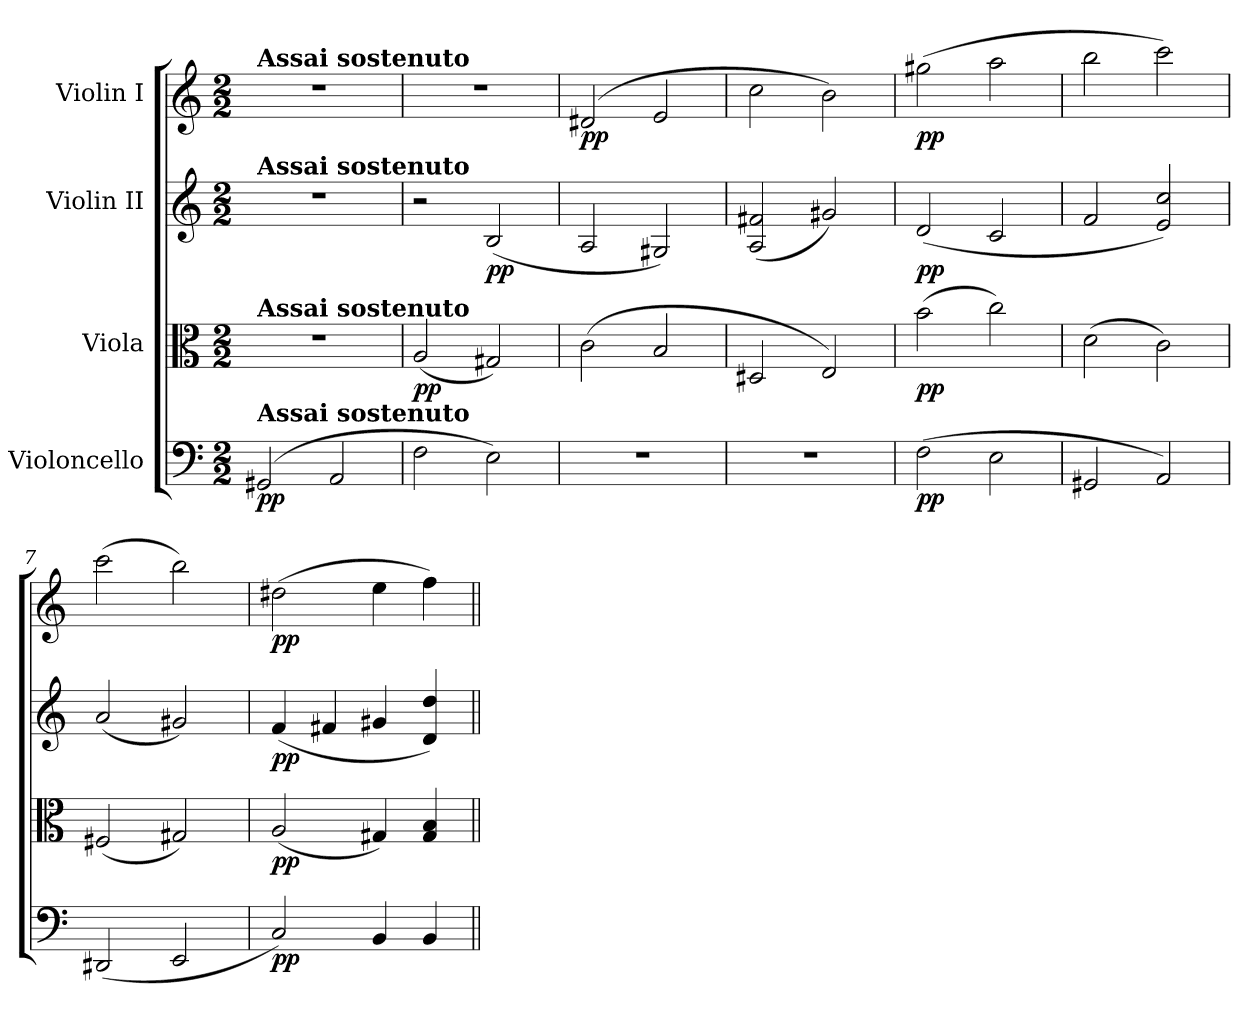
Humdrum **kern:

**kern	**dynam	**kern	**dynam	**kern	**dynam	**kern	**dynam
*part4	*part4	*part3	*part3	*part2	*part2	*part1	*part1
*staff4	*staff4	*staff3	*staff3	*staff2	*staff2	*staff1	*staff1
*I"Violoncello	*	*I"Viola	*	*I"Violin II	*	*I"Violin I	*
*clefF4	*	*clefC3	*	*clefG2	*	*clefG2	*
*k[]	*	*k[]	*	*k[]	*	*k[]	*
*M2/2	*	*M2/2	*	*M2/2	*	*M2/2	*
=1	=1	=1	=1	=1	=1	=1	=1
!	!	!	!	!	!	!LO:TX:a:B:t=Assai sostenuto	!
!	!	!	!	!LO:TX:a:B:t=Assai sostenuto	!	!	!
!	!	!LO:TX:a:B:t=Assai sostenuto	!	!	!	!	!
!LO:TX:a:B:t=Assai sostenuto	!	!	!	!	!	!	!
!	!LO:DY:b	!	!	!	!	!	!
(>2GG#X/	pp	1r	.	1r	.	1r	.
2AA/	.	.	.	.	.	.	.
=2	=2	=2	=2	=2	=2	=2	=2
!	!	!	!LO:DY:b	!	!	!	!
2F\	.	(<2A/	pp	2r	.	1r	.
!	!	!	!	!	!LO:DY:b	!	!
2E\)	.	2G#X/)	.	(<2B/	pp	.	.
=3	=3	=3	=3	=3	=3	=3	=3
!	!	!	!	!	!	!	!LO:DY:b
1r	.	(>2c\	.	2A/	.	(>2d#X/	pp
.	.	2B/	.	2G#X/)	.	2e/	.
=4	=4	=4	=4	=4	=4	=4	=4
1r	.	2D#X/	.	(<2A/ 2f#X/	.	2cc\	.
.	.	2E/)	.	2g#X/)	.	2b\)	.
=5	=5	=5	=5	=5	=5	=5	=5
!	!LO:DY:b	!	!LO:DY:b	!	!LO:DY:b	!	!LO:DY:b
(>2F\	pp	(>2b\	pp	(>2d/	pp	(>2gg#X\	pp
2E\	.	2cc\)	.	2c/	.	2aa\	.
=6	=6	=6	=6	=6	=6	=6	=6
2GG#X/	.	(>2d\	.	2f/	.	2bb\	.
2AA/)	.	2c\)	.	2e/ 2cc/)	.	2ccc\)	.
=7	=7	=7	=7	=7	=7	=7	=7
(<2DD#X/	.	(<2F#X/	.	(<2a/	.	(>2ccc\	.
2EE/	.	2G#X/)	.	2g#X/)	.	2bb\)	.
=8	=8	=8	=8	=8	=8	=8	=8
!	!LO:DY:b	!	!LO:DY:b	!	!LO:DY:b	!	!LO:DY:b
2C/)	pp	(<2A/	pp	(<4f/	pp	(>2dd#X\	pp
.	.	.	.	4f#X/	.	.	.
!	!LO:DY:b	!	!LO:DY:b	!	!LO:DY:b	!	!LO:DY:b
4BB/	cresc.	4G#X/)	cresc.	4g#X/	cresc.	4ee\	cresc.
4BB/	.	4G#/ 4B/	.	4d/ 4dd/)	.	4ff\)	.
=||	=||	=||	=||	=||	=||	=||	=||
*-	*-	*-	*-	*-	*-	*-	*-
